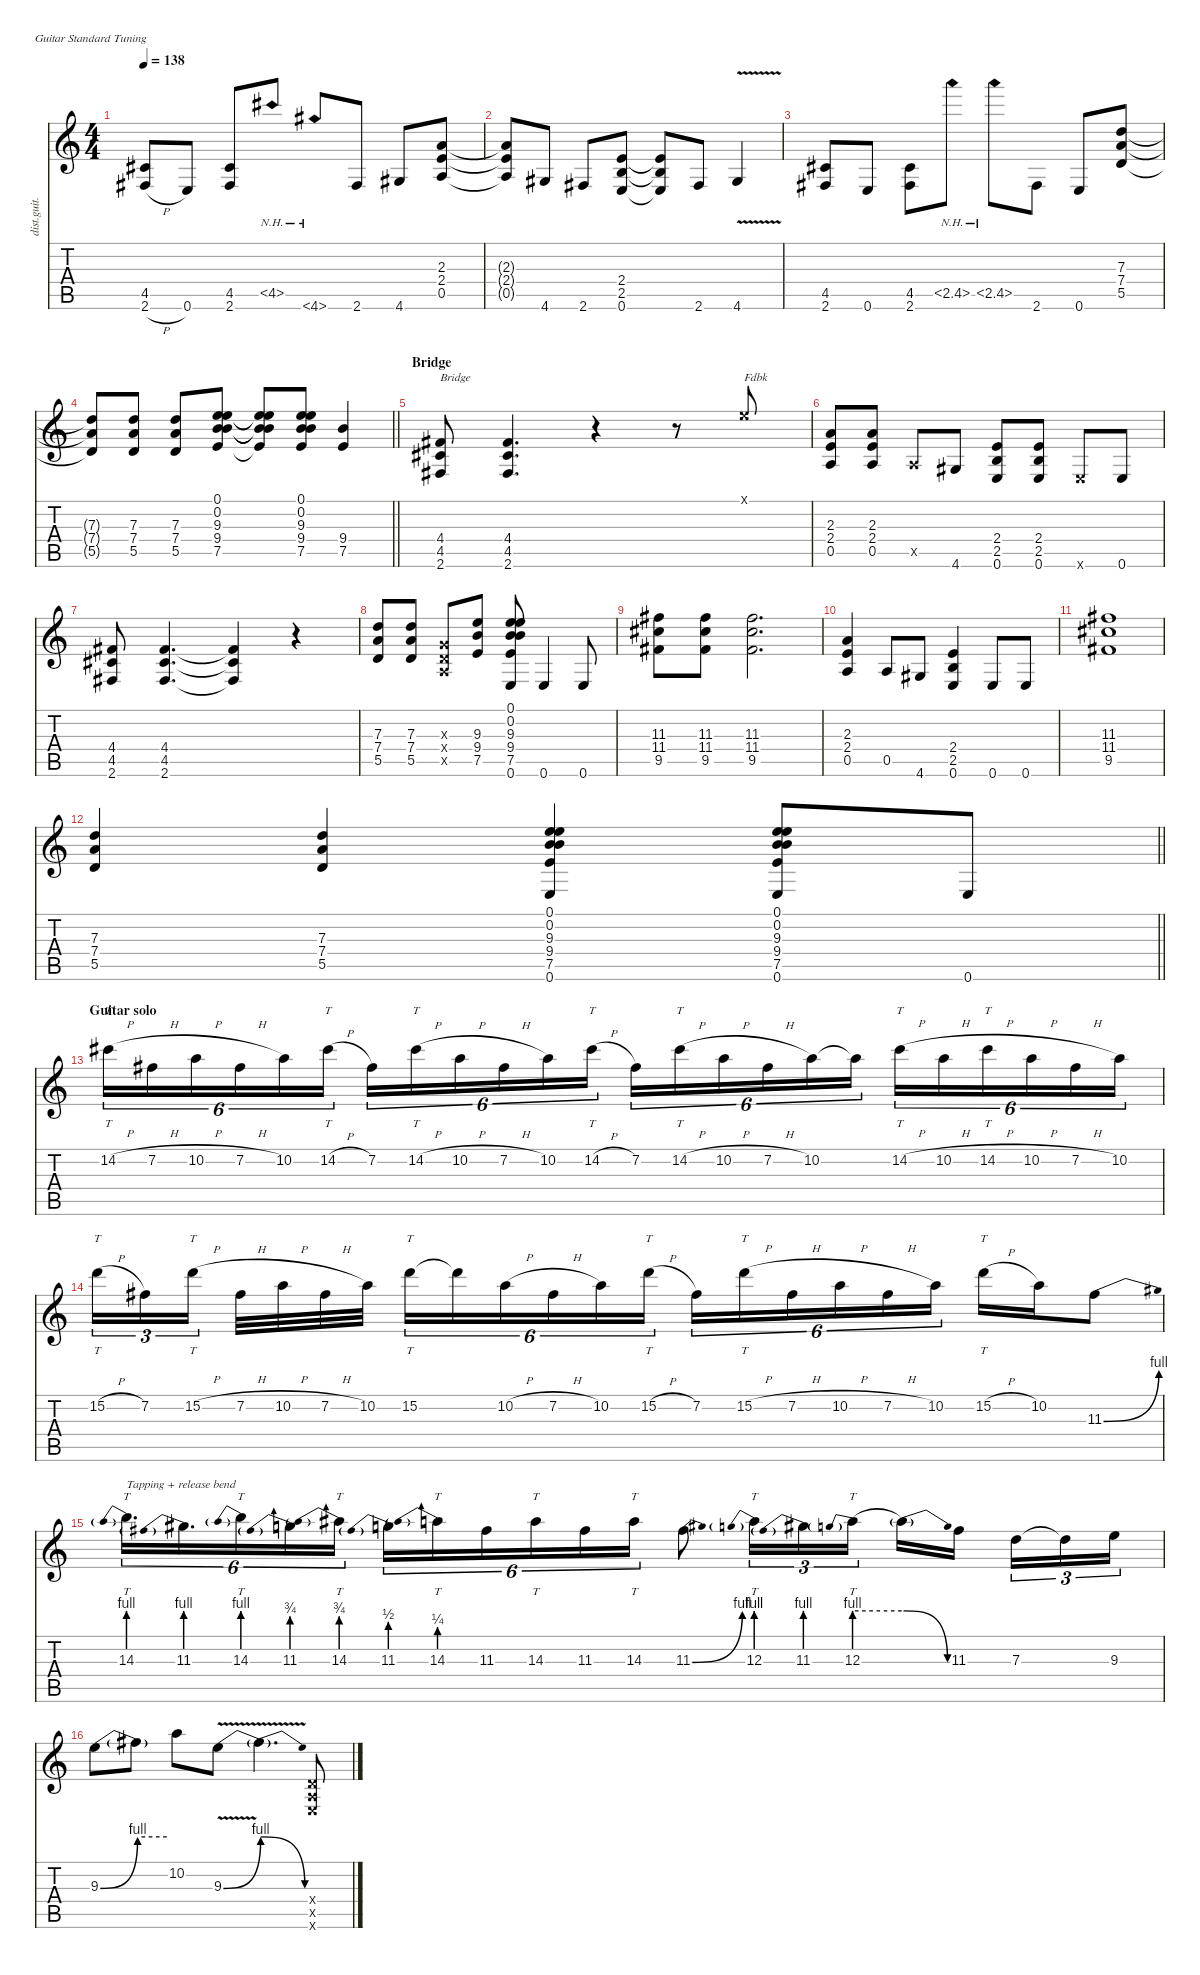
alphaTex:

\defaultSystemsLayout 4
\hideDynamics
\bracketExtendMode nobrackets
\otherSystemsTrackNameOrientation horizontal
\track ("Lead" "dist.guit.") {instrument distortionguitar}
\staff {score tabs}
\tuning (E4 B3 G3 D3 A2 E2)
\ts (4 4)
\tempo 138
\clef g2
\ks c
(4.5{acc #} 2.6{h acc #}).8{dy f beam Up} 0.6.8{beam Up} (4.5{acc #} 2.6{acc #}).8{beam Up} 4.5{nh acc #}.8{beam Up} 4.6{nh acc #}.8{beam Up} 2.6{acc #}.8{beam Up} 4.6{acc #}.8{beam Up} (2.3 2.4 0.5).8{beam Up} |
(2.3{t} 2.4{t} 0.5{t}).8{beam Up} 4.6{acc #}.8{beam Up} 2.6{acc #}.8{beam Up} (2.4 2.5 0.6).8{beam Up} (2.4{t} 2.5{t} 0.6{t}).8{beam Up} 2.6{acc #}.8{beam Up} 4.6{v acc #}.4{beam Up} |
(4.5{acc #} 2.6{acc #}).8{beam Up} 0.6.8{beam Up} (4.5{acc #} 2.6{acc #}).8{beam Down} 2.5{nh}.8{beam Down} 2.5{nh}.8{beam Down} 2.6{acc #}.8{beam Down} 0.6.8{beam Up} (7.3 7.4 5.5).8{beam Up} |
\barLineRight lightlight
(7.3{t} 7.4{t} 5.5{t}).8{beam Up} (7.3 7.4 5.5).8{beam Up} (7.3 7.4 5.5).8{beam Up} (0.1 0.2 9.3 9.4 7.5).8{beam Up} (0.1{t} 0.2{t} 9.3{t} 9.4{t} 7.5{t}).8{beam Up} (0.1 0.2 9.3 9.4 7.5).8{beam Up} (9.4 7.5).4{beam Up} |
\section ("" "Bridge")
(4.4{acc #} 4.5{acc #} 2.6{acc #}).8{txt "Bridge" beam Up} (4.4{acc #} 4.5{acc #} 2.6{acc #}).4{d beam Up} r.4{beam Up} r.8{beam Up} 0.1{x}.8{txt "Fdbk" beam Down} |
(2.3 2.4 0.5).8{beam Up} (2.3 2.4 0.5).8{beam Up} 0.5{x}.8{beam Up} 4.6{acc #}.8{beam Up} (2.4 2.5 0.6).8{beam Up} (2.4 2.5 0.6).8{beam Up} 0.6{x}.8{beam Up} 0.6.8{beam Up} |
(4.4{acc #} 4.5{acc #} 2.6{acc #}).8{beam Up} (4.4{acc #} 4.5{acc #} 2.6{acc #}).4{d beam Up} (4.4{t acc #} 4.5{t acc #} 2.6{t acc #}).4{beam Up} r.4{beam Up} |
(7.3 7.4 5.5).8{beam Up} (7.3 7.4 5.5).8{beam Up} (0.3{x} 0.4{x} 0.5{x}).8{beam Up} (9.3 9.4 7.5).8{beam Up} (0.1 0.2 9.3 9.4 7.5 0.6).8{beam Up} 0.6.4{beam Up} 0.6.8{beam Up} |
(11.3{acc #} 11.4{acc #} 9.5{acc #}).8{beam Down} (11.3{acc #} 11.4{acc #} 9.5{acc #}).8{beam Down} (11.3{acc #} 11.4{acc #} 9.5{acc #}).2{d beam Down} |
(2.3 2.4 0.5).4{beam Up} 0.5.8{beam Up} 4.6{acc #}.8{beam Up} (2.4 2.5 0.6).4{beam Up} 0.6.8{beam Up} 0.6.8{beam Up} |
(11.3{acc #} 11.4{acc #} 9.5{acc #}).1{beam Down} |
\barLineRight lightlight
(7.3 7.4 5.5).4{beam Up} (7.3 7.4 5.5).4{beam Up} (0.1 0.2 9.3 9.4 7.5 0.6).4{beam Up} (0.1 0.2 9.3 9.4 7.5 0.6).8{beam Up} 0.6.8{beam Up} |
\section ("" "Guitar solo")
14.2{h acc #}.16{tt tu (6 4) beam Down} 7.2{h acc #}.16{tu (6 4) beam Down} 10.2{h}.16{tu (6 4) beam Down} 7.2{h acc #}.16{tu (6 4) beam Down} 10.2.16{tu (6 4) beam Down} 14.2{h acc #}.16{tt tu (6 4) beam Down} 7.2{acc #}.16{tu (6 4) beam Down} 14.2{h acc #}.16{tt tu (6 4) beam Down} 10.2{h}.16{tu (6 4) beam Down} 7.2{h acc #}.16{tu (6 4) beam Down} 10.2.16{tu (6 4) beam Down} 14.2{h acc #}.16{tt tu (6 4) beam Down} 7.2{acc #}.16{tu (6 4) beam Down} 14.2{h acc #}.16{tt tu (6 4) beam Down} 10.2{h}.16{tu (6 4) beam Down} 7.2{h acc #}.16{tu (6 4) beam Down} 10.2.16{tu (6 4) beam Down} 10.2{t}.16{tu (6 4) beam Down} 14.2{h acc #}.16{tt tu (6 4) beam Down} 10.2{h}.16{tu (6 4) beam Down} 14.2{h acc #}.16{tt tu (6 4) beam Down} 10.2{h}.16{tu (6 4) beam Down} 7.2{h acc #}.16{tu (6 4) beam Down} 10.2.16{tu (6 4) beam Down} |
15.2{h}.16{tt tu (3 2) beam Down} 7.2{acc #}.16{tu (3 2) beam Down} 15.2{h}.16{tt tu (3 2) beam Down} 7.2{h acc #}.32{beam Down} 10.2{h}.32{beam Down} 7.2{h acc #}.32{beam Down} 10.2.32{beam Down} 15.2.16{tt tu (6 4) beam Down} 15.2{t}.16{tu (6 4) beam Down} 10.2{h}.16{tu (6 4) beam Down} 7.2{h acc #}.16{tu (6 4) beam Down} 10.2.16{tu (6 4) beam Down} 15.2{h}.16{tt tu (6 4) beam Down} 7.2{acc #}.16{tu (6 4) beam Down} 15.2{h}.16{tt tu (6 4) beam Down} 7.2{h acc #}.16{tu (6 4) beam Down} 10.2{h}.16{tu (6 4) beam Down} 7.2{h acc #}.16{tu (6 4) beam Down} 10.2.16{tu (6 4) beam Down} 15.2{h}.16{tt beam Down} 10.2.16{beam Down} 11.3{be (bend 0 0 30 4) acc #}.8{beam Down} |
14.3{be (prebend 0 4 60 4)}.16{tt d tu (6 4) txt "Tapping + release bend" beam Down} 11.3{be (prebend 0 4 60 4)}.16{d tu (6 4) beam Down} 14.3{be (prebend 0 4 60 4)}.16{tt tu (6 4) beam Down} 11.3{be (prebend 0 3 60 3)}.16{tu (6 4) beam Down} 14.3{be (prebend 0 3 60 3)}.16{tt tu (6 4) beam Down} 11.3{be (prebend 0 2 60 2)}.16{tu (6 4) beam Down} 14.3{be (prebend 0 1 60 1)}.16{tt tu (6 4) beam Down} 11.3{acc #}.16{tu (6 4) beam Down} 14.3.16{tt tu (6 4) beam Down} 11.3{acc #}.16{tu (6 4) beam Down} 14.3.16{tt tu (6 4) beam Down} 11.3{be (bend 0 0 30 4) acc #}.8{beam Down} 12.3{be (prebend 0 4 60 4)}.16{tt tu (3 2) beam Down} 11.3{be (prebend 0 4 60 4)}.16{tu (3 2) beam Down} 12.3{be (prebend 0 4 60 4)}.16{tt tu (3 2) beam Down} 12.3{be (release 0 4 60 0) t}.16{beam Down} 11.3{acc #}.16{beam Down} 7.3.16{tu (3 2) beam Down} 7.3{t}.16{tu (3 2) beam Down} 9.3.16{tu (3 2) beam Down} |
9.3{be (bend 0 0 60 4)}.8{beam Down} 9.3{be (hold 0 4 60 4) t}.8{beam Down} 10.2.8{beam Down} 9.3{be (bend 0 0 60 4) v}.8{beam Down} 9.3{be (release 0 4 60 0) t}.4{d beam Down} (0.4{x} 0.5{x} 0.6{x}).8{beam Up}
